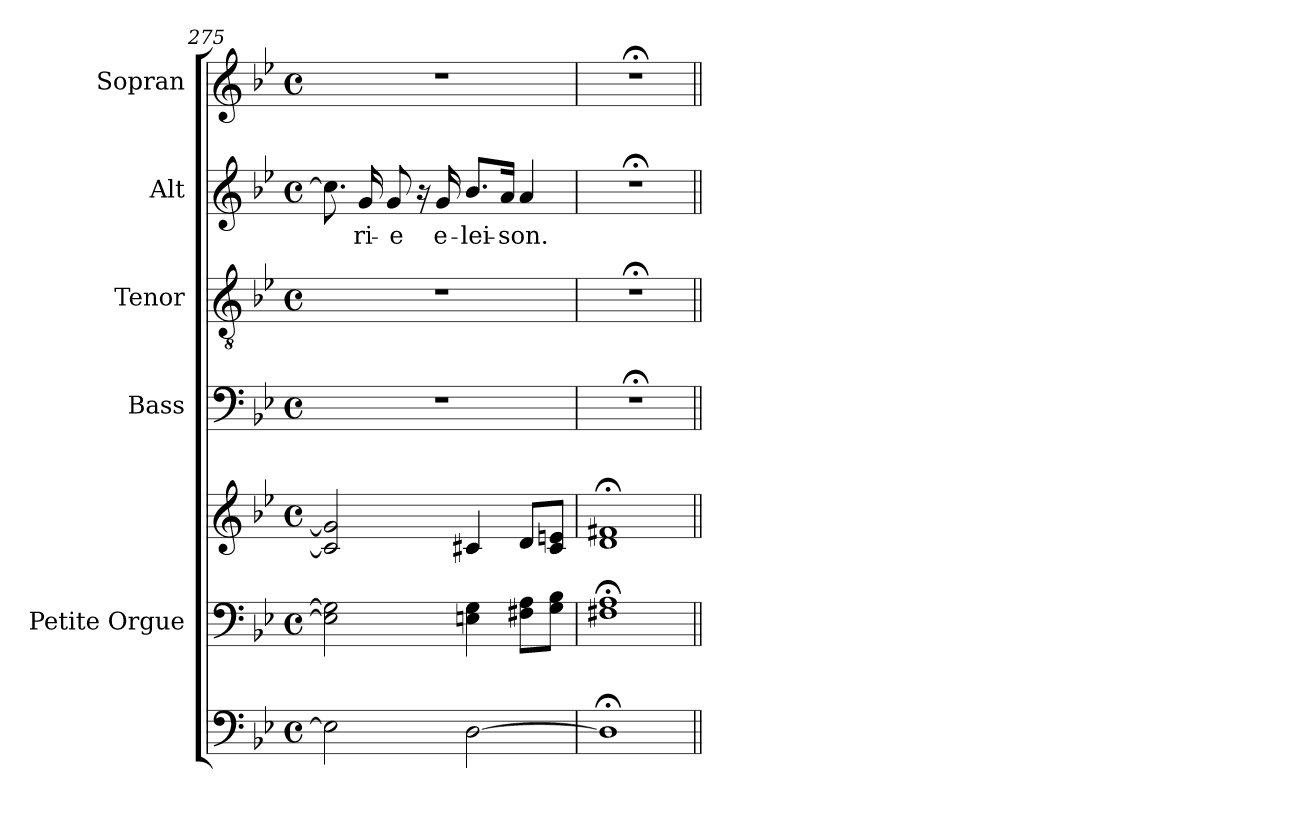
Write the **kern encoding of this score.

**kern	**kern	**kern	**kern	**kern	**kern	**text	**kern
*part6	*part5	*part5	*part4	*part3	*part2	*part2	*part1
*staff7	*staff6	*staff5	*staff4	*staff3	*staff2	*staff2	*staff1
*	*I"Petite Orgue	*	*I"Bass	*I"Tenor	*I"Alt	*	*I"Sopran
*	*I'Org. 1	*	*I'B.	*I'T.	*I'A.	*	*I'S.
*clefF4	*clefF4	*clefG2	*clefF4	*clefGv2	*clefG2	*	*clefG2
*k[b-e-]	*k[b-e-]	*k[b-e-]	*k[b-e-]	*k[b-e-]	*k[b-e-]	*	*k[b-e-]
*B-:	*B-:	*B-:	*B-:	*B-:	*B-:	*	*B-:
*M4/4	*M4/4	*M4/4	*M4/4	*M4/4	*M4/4	*	*M4/4
*met(c)	*met(c)	*met(c)	*met(c)	*met(c)	*met(c)	*	*met(c)
=275	=275	=275	=275	=275	=275	=275	=275
2E-\]	2E-\] 2G\]	2c/] 2g/]	1r	1r	8.cc\]	.	1r
!	!	!	!	!	!	!LO:LY:b	!
.	.	.	.	.	16g/	-ri-	.
!	!	!	!	!	!	!LO:LY:b	!
.	.	.	.	.	8g/	-e	.
.	.	.	.	.	16r	.	.
!	!	!	!	!	!	!LO:LY:b	!
.	.	.	.	.	16g/	e-	.
!	!	!	!	!	!	!LO:LY:b	!
[2D\	4En\ 4G\	4c#X/	.	.	8.b-/L	-lei-	.
.	.	.	.	.	16a/Jk	.	.
!	!	!	!	!	!	!LO:LY:b	!
.	8F#X\ 8A\L	8d/L	.	.	4a/	-son.	.
.	8G\ 8B-\J	8c#/ 8en/J	.	.	.	.	.
=276	=276	=276	=276	=276	=276	=276	=276
1D;<]	1F#X;< 1A;<	1d;< 1f#X;<	1r;<	1r;<	1r;<	.	1r;<
=||	=||	=||	=||	=||	=||	=||	=||
*-	*-	*-	*-	*-	*-	*-	*-
